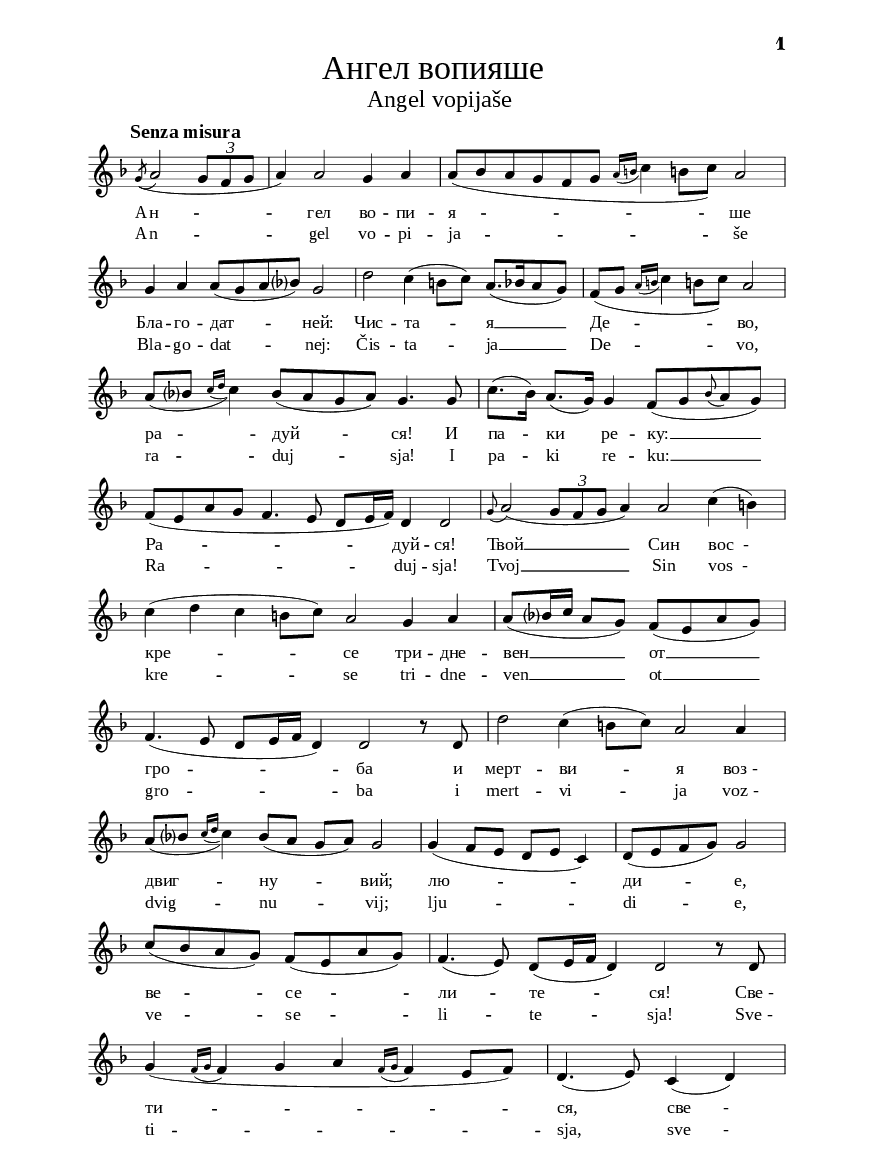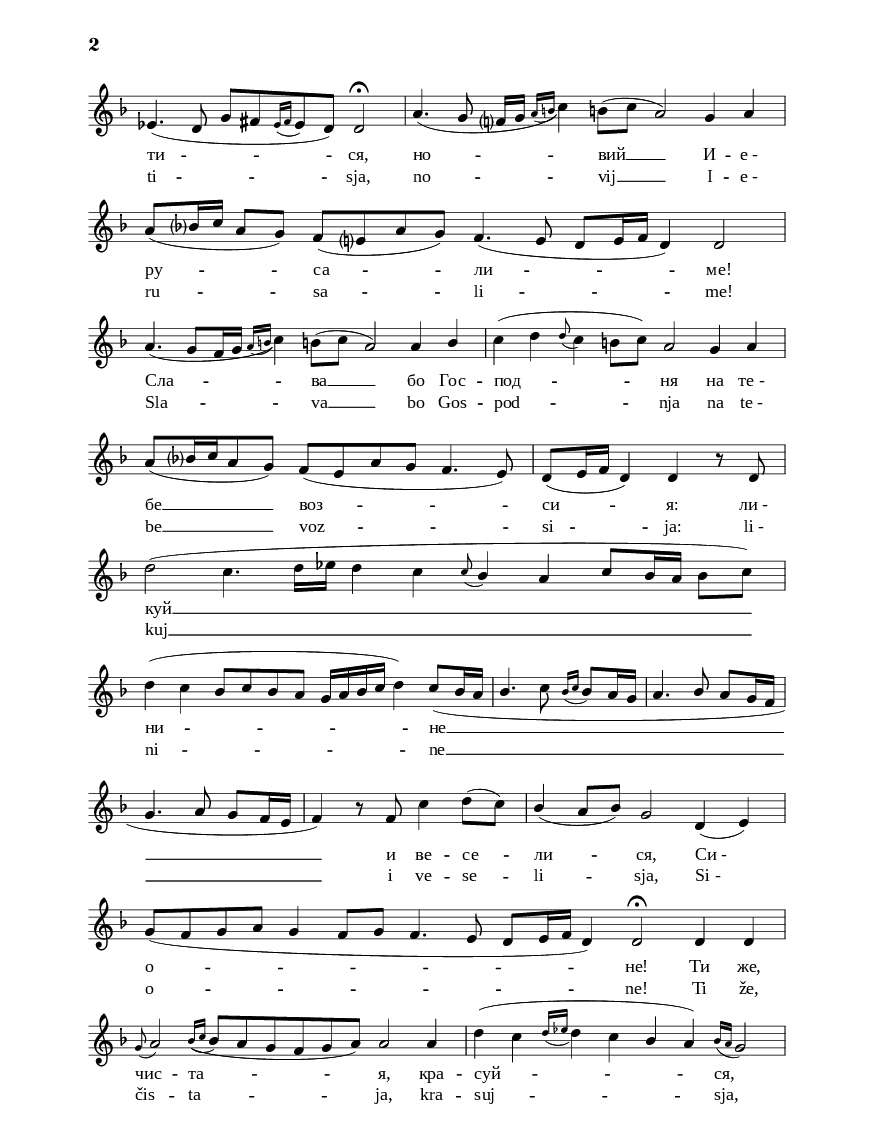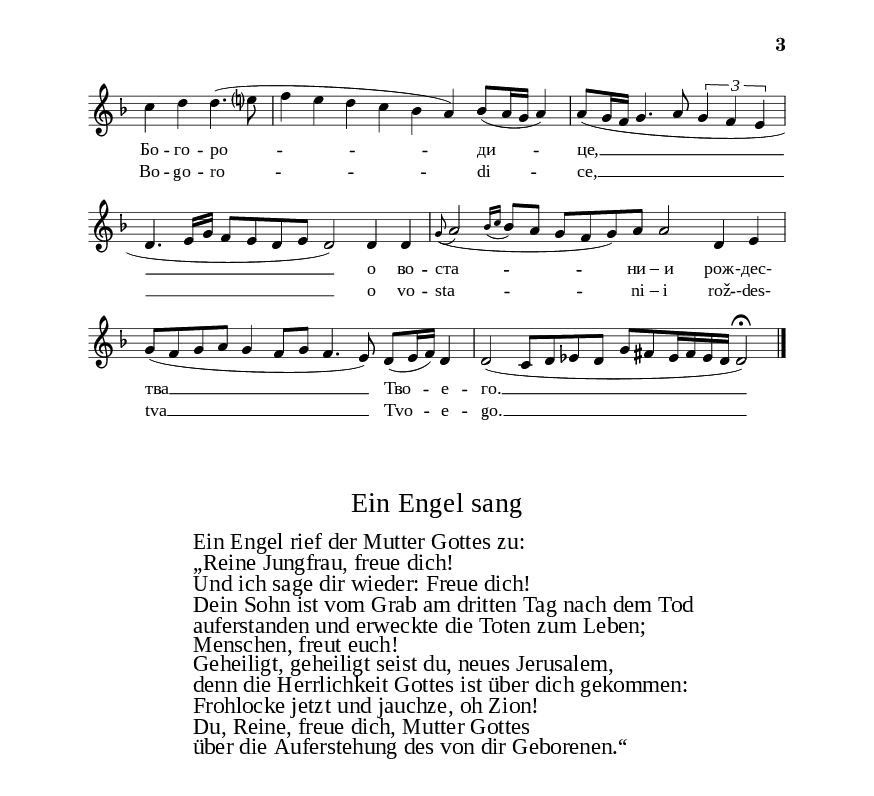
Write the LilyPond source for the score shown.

\version "2.24.3"

% include paper part and global functions
\include "include/globals.ily"

\bookpart {
  \label #'ref064
  \tocItem \markup "Ангел вопияше –  Angel vopijaše"
  \include "include/bookpart-paper.ily"
  \score {
    \include "include/score-layout.ily"

    \new Voice \relative c' {
      \clef treble
      \key d \minor
      \tempo "Senza misura"
      \autoBeamOff
      \omit Score.TimeSignature
      \cadenzaOn % allows custom bar lines


      \acciaccatura g'8 (a2 \tuplet 3/2 { g8 [f g] } \bar "|"
      a4) a2 g4 a4 \bar "|"
      \slurDown a8( [bes a g f g] \acciaccatura { a16 [b] } c4 b!8 [c]) a2 \bar "|" \break

      \slurNeutral g4 a a8 ([g a bes?]) g2 \bar "|"
      d'2 c4 (b8 [c]) a8. ([bes16 a8 g]) \bar "|"
      \slurDown f8([ g] \acciaccatura { a16 [b] } c4 b!8[ c]) a2 \bar "|"  \break

      a8( [bes?] \acciaccatura { c16 [d] } c4) bes8( [a g a]) g4. g8 \bar "|"
      \slurNeutral c8.( [bes16]) a8.( [g16]) g4 f8( [g \appoggiatura bes a g]) \bar "|"  \break

      f8( [e a g] f4. e8 d [e16 f]) d4 d2 \bar "|"
      \appoggiatura g8  a2( \tuplet 3/2 { g8 [f g] } a4) a2 c4( b) \bar "|"  \break

      \stemNeutral c4( d  c b!8 [c]) a2 g4 a \bar "|"
      \stemUp a8( [bes?16 c] a8 [g]) f( [e a g]) \bar "|"  \break

      f4.( e8 d[ e16 f] d4) d2 r8 d \bar "|"
      \stemNeutral d'2 c4( b!8[ c]) a2 a4 \bar "|"  \break

      \slurDown a8([bes?] \acciaccatura { c16 [d] } c4) bes8( [a] g [a]) g2 \bar "|"
      g4( f8 [e] d [e] c4) \bar "|"
      d8([ e f g]) g2 \bar "|"  \break

      c8([ bes a g]) f([ e a g]) \bar "|"
      f4.( e8) d([ e16 f] d4) d2 r8 d \bar "|"  \break


      g4( \acciaccatura { f16 [g] } f4 g a \acciaccatura { f16 [g] } f4 e8[  f]) \bar "|"
      d4.( e8) c4( d) \bar "|"  \break

      ees4.( d8 g8[ fis \acciaccatura { ees16 [fis] }  ees8 d]) d2\fermata \bar "|"
      a'4.( g8 f?16[ g] \acciaccatura { a16 [b] } c4) \slurNeutral b!8([ c] a2) g4 a4 \bar "|"  \break

      \stemUp a8([ bes?16 c] a8  [g]) f8([ e? a g]) f4.( e8 d[ e16 f] d4) d2 \bar "|"  \break

      \stemNeutral \slurDown a'4.( g8[ f16 g] \acciaccatura { a16 [b!] } c4) \slurNeutral b!8([ c]  a2)  a4 \stemUp b \bar "|"
      \stemNeutral c4( d \appoggiatura d8 c4 b!8[ c]) a2 g4 a \bar "|"  \break

      a8([ bes?16 c a8 g]) f([ e a g] f4. e8) \bar "|"
      d8([ e16 f] d4) d r8 d \bar "|"  \break

      d'2( c4. d16[ ees] d4 c \appoggiatura c8 \stemUp bes4 a c8[ bes16 a]  \stemNeutral bes8[ c]) \bar "|"  \break

      d4( c \stemUp bes8[ c bes a] g16[ a bes c] \stemNeutral d4) \stemUp \slurDown c8([ bes16 a] \bar "|" \noBreak
      bes4. \stemNeutral c8 \acciaccatura { bes16 [c] } \stemUp bes8[ a16 g]  \bar "|" \noBreak
      a4. bes8 a[ g16 f] \bar "|" \break

      g4. a8 g8[ f16 e] \bar "|"
      f4) r8 f\stemNeutral \slurNeutral c'4 d8([ c])  \bar "|"
      \stemUp bes4( a8[ bes]) g2 d4( e)  \bar "|" \break

      g8([ f g a] g4 f8[ g] f4. e8 d8[ e16 f] d4) d2\fermata d4 d  \bar "|" \break

      \appoggiatura g8 a2 \acciaccatura { bes16([ c] } bes8[ a g f g a]) a2 a4 \bar "|"
      \stemNeutral d4( c \acciaccatura { d16[ ees!]} d4 c \stemUp bes a) \acciaccatura { bes16[ a] } g2 \bar "|" \break

      \stemNeutral c4 d d4.( e?8 \bar "|" \noBreak
      f4 e d c bes a) bes8([ a16 g] a4) \bar "|" \noBreak
      a8([ g16 f] g4. a8 \tuplet 3/2 { g4 f e } \bar "|" \break

      d4. e16[ g] f8[ e d e] d2) d4 d \bar "|" \noBreak
      \appoggiatura g8( a2 \acciaccatura { bes16[ c] } bes8[ a] g8[ f g) a] a2 d,4 e \bar "|" \break

      g8([ f g a] g4 f8[ g] f4. e8) d([ e16 f)] d4 \bar "|" \noBreak
      d2( c8[  d ees! d] g8[ fis! es16 fis  ees d] d2)\fermata \bar "|."
    }

    \addlyrics {
      Ан -- гел во -- пи -- я -- -- -- ше
      Бла -- го -- дат -- ней: Чис -- та -- я __ Де -- во,
      ра -- дуй -- ся! И па -- ки ре -- ку: __
      Ра -- -- дуй -- ся! Твой __ Син "вос  -"
      кре -- -- се три -- дне -- вен __  от __
      гро -- ба и мерт -- ви -- я "воз -"
      двиг -- ну -- вий; лю -- -- ди -- е,
      ве -- се -- ли -- те -- ся! "Све -"
      ти -- -- -- -- -- -- ся, "све       -"
      ти --  -- ся, но -- -- вий __ И -- "е -"
      ру -- -- са -- ли -- -- -- ме!
      Сла -- ва __ бо Гос -- под -- ня на "те -"
      бе __ воз -- -- си -- я: "ли -"
      куй __ ни -- -- не __
      и ве -- се -- ли -- ся, "Си -"
      о -- -- -- -- -- -- не! Ти же,
      чис -- та -- я, кра -- суй -- -- ся,
      Бо -- го -- ро -- -- -- ди -- це, __
      о во -- ста -- "ни – и      " рож -- "-дес-"
      тва __ Тво -- е -- го. __
    }


    \addlyrics {
      An -- gel vo -- pi -- ja -- -- -- še
      Bla -- go -- dat -- nej: Čis -- ta -- ja __ De -- vo,
      ra -- duj -- sja! I pa -- ki re -- ku: __
      Ra -- -- duj -- sja! Tvoj __ Sin "vos  -"
      kre -- -- se tri -- dne -- ven __  ot __
      gro -- ba i mert -- vi -- ja "voz -"
      dvig -- nu -- vij; lju -- -- di -- e,
      ve -- se -- li -- te -- sja! "Sve -"
      ti -- -- -- -- -- -- sja, "sve       -"
      ti --  -- sja, no -- -- vij __ I -- "e -"
      ru -- -- sa -- li -- -- -- me!
      Sla -- va __ bo Gos -- pod -- nja na "te -"
      be __ voz -- -- si -- ja: "li -"
      kuj __ ni -- -- ne __
      i ve -- se -- li -- sja, "Si -"
      o -- -- -- -- -- -- ne! Ti že,
      čis -- ta -- ja, kra -- suj -- -- sja,
      Bo -- go -- ro -- -- -- di -- ce, __
      o vo -- sta -- "ni – i      " rož -- "-des-"
      tva __ Tvo -- e -- go. __
    }
    \header {
      title = \titleFunc "Ангел вопияше "" Angel vopijaše"
    }

    \midi{}

  } % score

  \markup \vspace #3

  % include foreign translation(s) of the song
  \version "2.24.4"

\markup \fill-line { \fontsize #deTitleFontSize "Ein Engel sang" }
\markup \null
\markup \null
\markup \abs-fontsize #11 {
  \fill-line {
    \override #`(baseline-skip . ,deCoupletBaselineSkip)

    \column {

      \line { " "Ein Engel rief der Mutter Gottes zu:}

      \line { " "„Reine Jungfrau, freue dich! }

      \line { " " Und ich sage dir wieder: Freue dich! }

      \line { " "Dein Sohn ist vom Grab am dritten Tag nach dem Tod}

      \line { " "auferstanden und erweckte die Toten zum Leben;}

      \line { " "Menschen, freut euch!}

      \line { " "Geheiligt, geheiligt seist du, neues Jerusalem, }

      \line { " "denn die Herrlichkeit Gottes ist über dich gekommen: }

      \line { " "Frohlocke jetzt und jauchze, oh Zion!}

      \line { " "Du, Reine, freue dich, Mutter Gottes}

      \line { " "über die Auferstehung des von dir Geborenen.“}


    }
  }
}


} % bookpart
